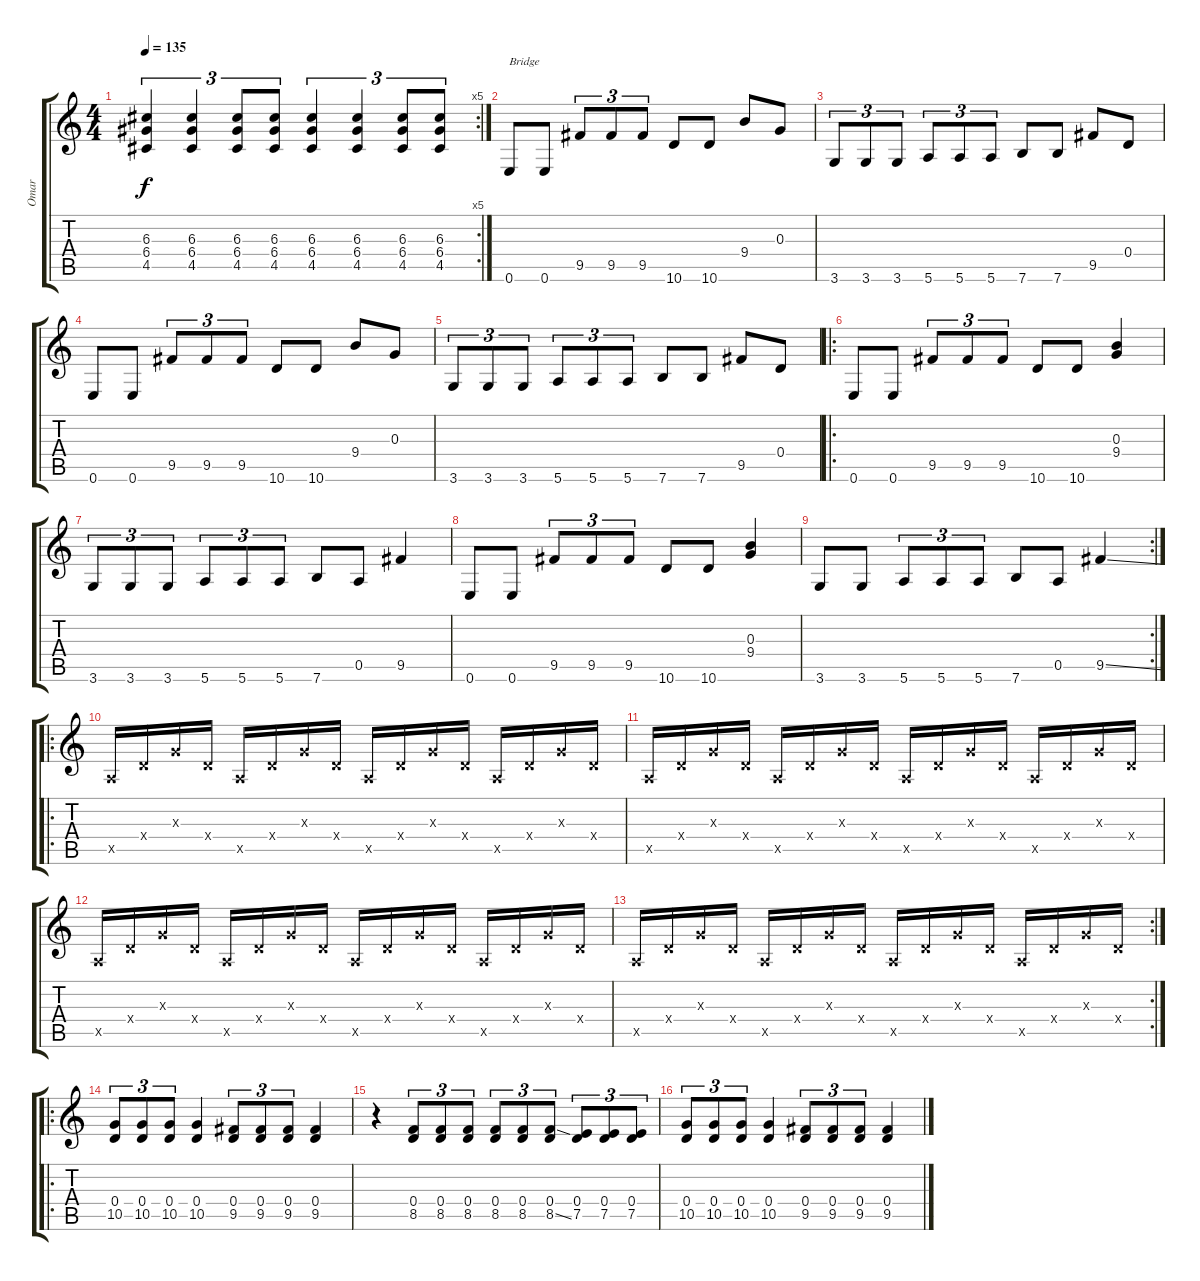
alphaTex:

\track ("Omar" "Omar") {instrument overdrivenguitar}
\staff {score tabs}
\tuning (E4 B3 G3 D3 A2 E2) {hide}
\rc 5
\ts (4 4)
\tempo 135
\clef g2
\ks c
(6.3 6.4 4.5).4{tu (3 2) dy f} (6.3 6.4 4.5).4{tu (3 2)} (6.3 6.4 4.5).8{tu (3 2)} (6.3 6.4 4.5).8{tu (3 2)} (6.3 6.4 4.5).4{tu (3 2)} (6.3 6.4 4.5).4{tu (3 2)} (6.3 6.4 4.5).8{tu (3 2)} (6.3 6.4 4.5).8{tu (3 2)} |
0.6.8{txt "Bridge"} 0.6.8 9.5.8{tu (3 2)} 9.5.8{tu (3 2)} 9.5.8{tu (3 2)} 10.6.8 10.6.8 9.4.8 0.3.8 |
3.6.8{tu (3 2)} 3.6.8{tu (3 2)} 3.6.8{tu (3 2)} 5.6.8{tu (3 2)} 5.6.8{tu (3 2)} 5.6.8{tu (3 2)} 7.6.8 7.6.8 9.5.8 0.4.8 |
0.6.8 0.6.8 9.5.8{tu (3 2)} 9.5.8{tu (3 2)} 9.5.8{tu (3 2)} 10.6.8 10.6.8 9.4.8 0.3.8 |
3.6.8{tu (3 2)} 3.6.8{tu (3 2)} 3.6.8{tu (3 2)} 5.6.8{tu (3 2)} 5.6.8{tu (3 2)} 5.6.8{tu (3 2)} 7.6.8 7.6.8 9.5.8 0.4.8 |
\ro
0.6.8 0.6.8 9.5.8{tu (3 2)} 9.5.8{tu (3 2)} 9.5.8{tu (3 2)} 10.6.8 10.6.8 (0.3 9.4).4 |
3.6.8{tu (3 2)} 3.6.8{tu (3 2)} 3.6.8{tu (3 2)} 5.6.8{tu (3 2)} 5.6.8{tu (3 2)} 5.6.8{tu (3 2)} 7.6.8 0.5.8 9.5.4 |
0.6.8 0.6.8 9.5.8{tu (3 2)} 9.5.8{tu (3 2)} 9.5.8{tu (3 2)} 10.6.8 10.6.8 (0.3 9.4).4 |
\rc 2
3.6.8 3.6.8 5.6.8{tu (3 2)} 5.6.8{tu (3 2)} 5.6.8{tu (3 2)} 7.6.8 0.5.8 9.5{ss}.4 |
\ro
0.5{x}.16 0.4{x}.16 0.3{x}.16 0.4{x}.16 0.5{x}.16 0.4{x}.16 0.3{x}.16 0.4{x}.16 0.5{x}.16 0.4{x}.16 0.3{x}.16 0.4{x}.16 0.5{x}.16 0.4{x}.16 0.3{x}.16 0.4{x}.16 |
0.5{x}.16 0.4{x}.16 0.3{x}.16 0.4{x}.16 0.5{x}.16 0.4{x}.16 0.3{x}.16 0.4{x}.16 0.5{x}.16 0.4{x}.16 0.3{x}.16 0.4{x}.16 0.5{x}.16 0.4{x}.16 0.3{x}.16 0.4{x}.16 |
0.5{x}.16 0.4{x}.16 0.3{x}.16 0.4{x}.16 0.5{x}.16 0.4{x}.16 0.3{x}.16 0.4{x}.16 0.5{x}.16 0.4{x}.16 0.3{x}.16 0.4{x}.16 0.5{x}.16 0.4{x}.16 0.3{x}.16 0.4{x}.16 |
\rc 2
0.5{x}.16 0.4{x}.16 0.3{x}.16 0.4{x}.16 0.5{x}.16 0.4{x}.16 0.3{x}.16 0.4{x}.16 0.5{x}.16 0.4{x}.16 0.3{x}.16 0.4{x}.16 0.5{x}.16 0.4{x}.16 0.3{x}.16 0.4{x}.16 |
\ro
(0.4 10.5).8{tu (3 2)} (0.4 10.5).8{tu (3 2)} (0.4 10.5).8{tu (3 2)} (0.4 10.5).4 (0.4 9.5).8{tu (3 2)} (0.4 9.5).8{tu (3 2)} (0.4 9.5).8{tu (3 2)} (0.4 9.5).4 |
r.4 (0.4 8.5).8{tu (3 2)} (0.4 8.5).8{tu (3 2)} (0.4 8.5).8{tu (3 2)} (0.4 8.5).8{tu (3 2)} (0.4 8.5).8{tu (3 2)} (0.4 8.5{ss}).8{tu (3 2)} (0.4 7.5).8{tu (3 2)} (0.4 7.5).8{tu (3 2)} (0.4 7.5).8{tu (3 2)} |
(0.4 10.5).8{tu (3 2)} (0.4 10.5).8{tu (3 2)} (0.4 10.5).8{tu (3 2)} (0.4 10.5).4 (0.4 9.5).8{tu (3 2)} (0.4 9.5).8{tu (3 2)} (0.4 9.5).8{tu (3 2)} (0.4 9.5).4
